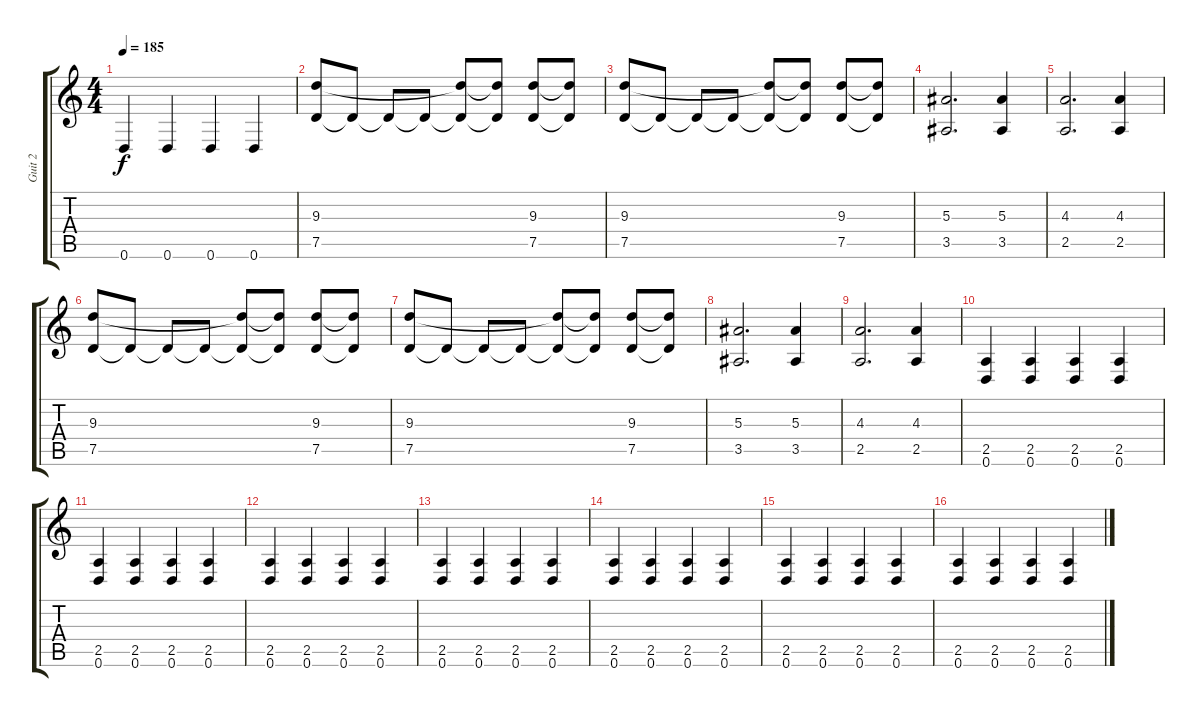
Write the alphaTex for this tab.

\track ("Guit 2" "Guit 2") {instrument distortionguitar}
\staff {score tabs}
\tuning (D4 A3 F3 C3 G2 D2) {hide}
\ts (4 4)
\tempo 185
\clef g2
\ks c
0.6.4{dy f} 0.6.4 0.6.4 0.6.4 |
(9.3 7.5).8 7.5{t}.8 7.5{t}.8 7.5{t}.8 (9.3{t} 7.5{t}).8 (9.3{t} 7.5{t}).8 (9.3 7.5).8 (9.3{t} 7.5{t}).8 |
(9.3 7.5).8 7.5{t}.8 7.5{t}.8 7.5{t}.8 (9.3{t} 7.5{t}).8 (9.3{t} 7.5{t}).8 (9.3 7.5).8 (9.3{t} 7.5{t}).8 |
(5.3 3.5).2{d} (5.3 3.5).4 |
(4.3 2.5).2{d} (4.3 2.5).4 |
(9.3 7.5).8 7.5{t}.8 7.5{t}.8 7.5{t}.8 (9.3{t} 7.5{t}).8 (9.3{t} 7.5{t}).8 (9.3 7.5).8 (9.3{t} 7.5{t}).8 |
(9.3 7.5).8 7.5{t}.8 7.5{t}.8 7.5{t}.8 (9.3{t} 7.5{t}).8 (9.3{t} 7.5{t}).8 (9.3 7.5).8 (9.3{t} 7.5{t}).8 |
(5.3 3.5).2{d} (5.3 3.5).4 |
(4.3 2.5).2{d} (4.3 2.5).4 |
(2.5 0.6).4 (2.5 0.6).4 (2.5 0.6).4 (2.5 0.6).4 |
(2.5 0.6).4 (2.5 0.6).4 (2.5 0.6).4 (2.5 0.6).4 |
(2.5 0.6).4 (2.5 0.6).4 (2.5 0.6).4 (2.5 0.6).4 |
(2.5 0.6).4 (2.5 0.6).4 (2.5 0.6).4 (2.5 0.6).4 |
(2.5 0.6).4 (2.5 0.6).4 (2.5 0.6).4 (2.5 0.6).4 |
(2.5 0.6).4 (2.5 0.6).4 (2.5 0.6).4 (2.5 0.6).4 |
(2.5 0.6).4 (2.5 0.6).4 (2.5 0.6).4 (2.5 0.6).4
